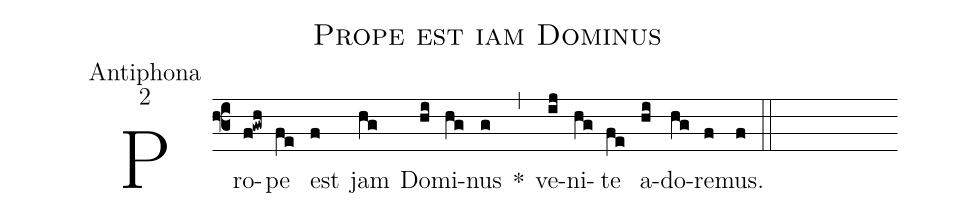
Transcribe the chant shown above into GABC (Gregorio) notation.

name:Prope est iam Dominus;
office-part:Antiphona;
mode:2;
%%
(f3) Pro(f!gwh)pe(fe) est(f) jam(hg) Do(hi)mi(hg)nus(g) *(,) ve(ij)ni(hg)te(fe) a(hi)do(hg)re(f)mus.(f) (::)
